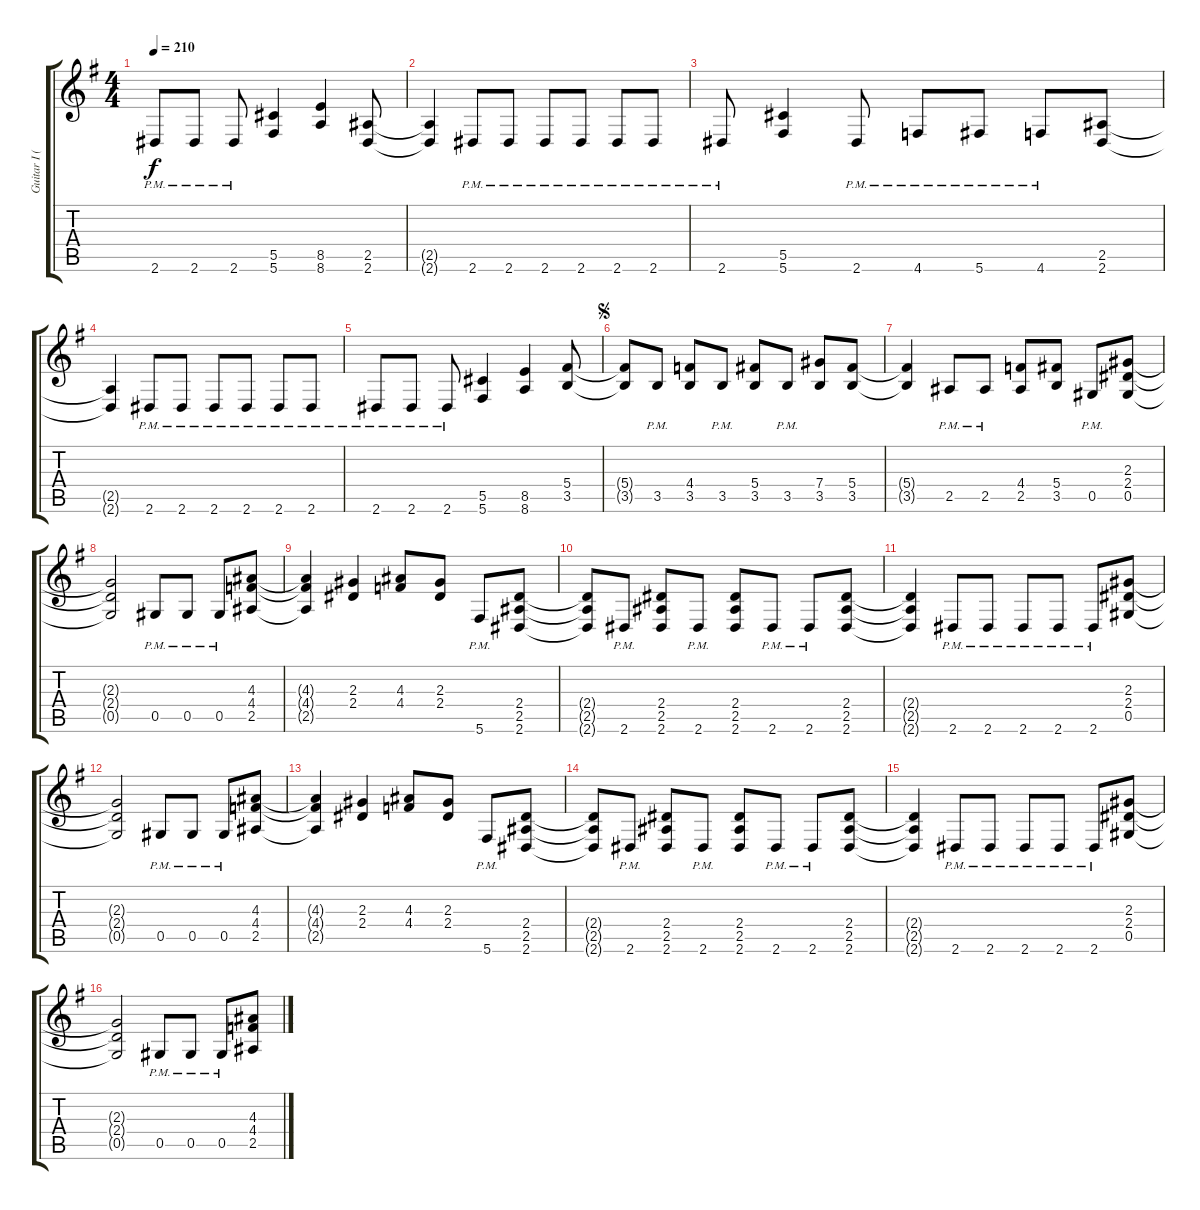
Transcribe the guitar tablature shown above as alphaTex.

\track ("Guitar I (А. Голованов)" "Guitar I (") {instrument distortionguitar}
\staff {score tabs}
\tuning (Eb4 Bb3 Gb3 Db3 Ab2 Db2) {hide}
\ts (4 4)
\tempo 210
\clef g2
\ks g
2.6{pm}.8{dy f} 2.6{pm}.8 2.6{pm}.8 (5.5 5.6).4 (8.5 8.6).4 (2.5 2.6).8 |
(2.5{t} 2.6{t}).4 2.6{pm}.8 2.6{pm}.8 2.6{pm}.8 2.6{pm}.8 2.6{pm}.8 2.6{pm}.8 |
2.6{pm}.8 (5.5 5.6).4 2.6{pm}.8 4.6{pm}.8 5.6{pm}.8 4.6{pm}.8 (2.5 2.6).8 |
(2.5{t} 2.6{t}).4 2.6{pm}.8 2.6{pm}.8 2.6{pm}.8 2.6{pm}.8 2.6{pm}.8 2.6{pm}.8 |
2.6{pm}.8 2.6{pm}.8 2.6{pm}.8 (5.5 5.6).4 (8.5 8.6).4 (5.4 3.5).8 |
\jump segno
(5.4{t} 3.5{t}).8 3.5{pm}.8 (4.4 3.5).8 3.5{pm}.8 (5.4 3.5).8 3.5{pm}.8 (7.4 3.5).8 (5.4 3.5).8 |
(5.4{t} 3.5{t}).4 2.5{pm}.8 2.5{pm}.8 (4.4 2.5).8 (5.4 3.5).8 0.5{pm}.8 (2.3 2.4 0.5).8 |
(2.3{t} 2.4{t} 0.5{t}).2 0.5{pm}.8 0.5{pm}.8 0.5{pm}.8 (4.3 4.4 2.5).8 |
(4.3{t} 4.4{t} 2.5{t}).4 (2.3 2.4).4 (4.3 4.4).8 (2.3 2.4).8 5.6{pm}.8 (2.4 2.5 2.6).8 |
(2.4{t} 2.5{t} 2.6{t}).8 2.6{pm}.8 (2.4 2.5 2.6).8 2.6{pm}.8 (2.4 2.5 2.6).8 2.6{pm}.8 2.6{pm}.8 (2.4 2.5 2.6).8 |
(2.4{t} 2.5{t} 2.6{t}).4 2.6{pm}.8 2.6{pm}.8 2.6{pm}.8 2.6{pm}.8 2.6{pm}.8 (2.3 2.4 0.5).8 |
(2.3{t} 2.4{t} 0.5{t}).2 0.5{pm}.8 0.5{pm}.8 0.5{pm}.8 (4.3 4.4 2.5).8 |
(4.3{t} 4.4{t} 2.5{t}).4 (2.3 2.4).4 (4.3 4.4).8 (2.3 2.4).8 5.6{pm}.8 (2.4 2.5 2.6).8 |
(2.4{t} 2.5{t} 2.6{t}).8 2.6{pm}.8 (2.4 2.5 2.6).8 2.6{pm}.8 (2.4 2.5 2.6).8 2.6{pm}.8 2.6{pm}.8 (2.4 2.5 2.6).8 |
(2.4{t} 2.5{t} 2.6{t}).4 2.6{pm}.8 2.6{pm}.8 2.6{pm}.8 2.6{pm}.8 2.6{pm}.8 (2.3 2.4 0.5).8 |
(2.3{t} 2.4{t} 0.5{t}).2 0.5{pm}.8 0.5{pm}.8 0.5{pm}.8 (4.3 4.4 2.5).8
